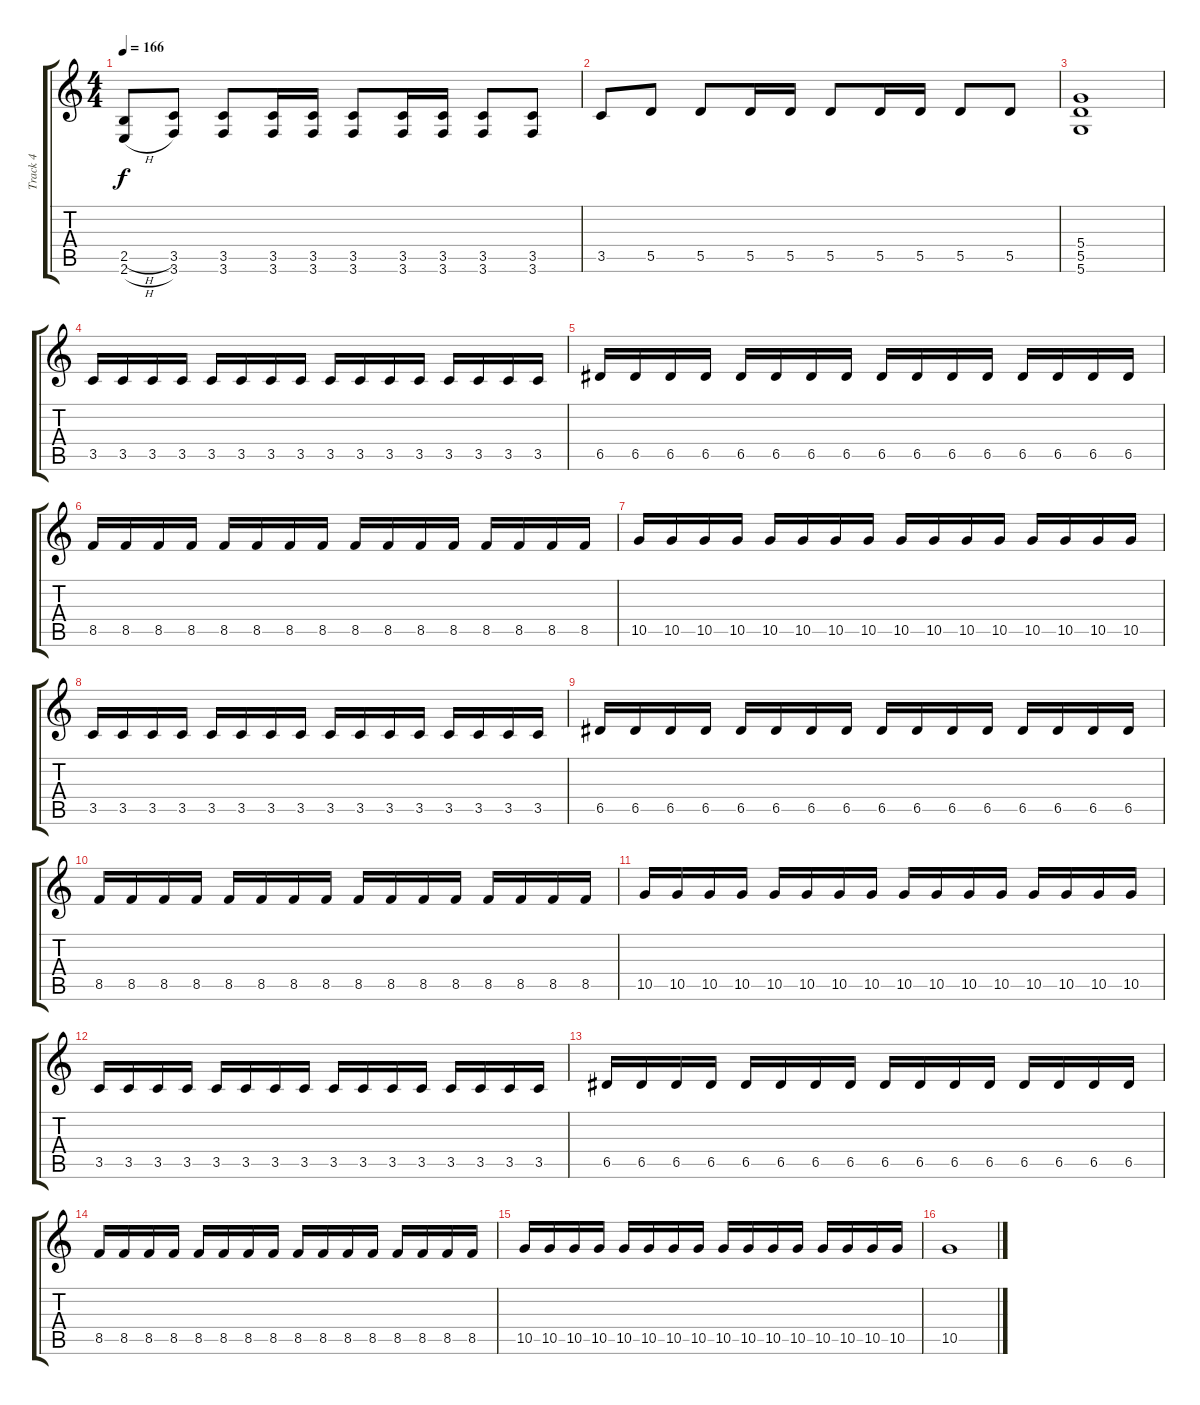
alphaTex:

\track ("Track 4" "Track 4") {instrument distortionguitar}
\staff {score tabs}
\tuning (E4 B3 G3 D3 A2 D2) {hide}
\ts (4 4)
\tempo 166
\clef g2
\ks aminor
(2.5{h} 2.6{h}).8{dy f} (3.5 3.6).8 (3.5 3.6).8 (3.5 3.6).16 (3.5 3.6).16 (3.5 3.6).8 (3.5 3.6).16 (3.5 3.6).16 (3.5 3.6).8 (3.5 3.6).8 |
3.5.8 5.5.8 5.5.8 5.5.16 5.5.16 5.5.8 5.5.16 5.5.16 5.5.8 5.5.8 |
(5.4 5.5 5.6).1 |
\ks c
3.5.16 3.5.16 3.5.16 3.5.16 3.5.16 3.5.16 3.5.16 3.5.16 3.5.16 3.5.16 3.5.16 3.5.16 3.5.16 3.5.16 3.5.16 3.5.16 |
6.5.16 6.5.16 6.5.16 6.5.16 6.5.16 6.5.16 6.5.16 6.5.16 6.5.16 6.5.16 6.5.16 6.5.16 6.5.16 6.5.16 6.5.16 6.5.16 |
8.5.16 8.5.16 8.5.16 8.5.16 8.5.16 8.5.16 8.5.16 8.5.16 8.5.16 8.5.16 8.5.16 8.5.16 8.5.16 8.5.16 8.5.16 8.5.16 |
10.5.16 10.5.16 10.5.16 10.5.16 10.5.16 10.5.16 10.5.16 10.5.16 10.5.16 10.5.16 10.5.16 10.5.16 10.5.16 10.5.16 10.5.16 10.5.16 |
3.5.16 3.5.16 3.5.16 3.5.16 3.5.16 3.5.16 3.5.16 3.5.16 3.5.16 3.5.16 3.5.16 3.5.16 3.5.16 3.5.16 3.5.16 3.5.16 |
6.5.16 6.5.16 6.5.16 6.5.16 6.5.16 6.5.16 6.5.16 6.5.16 6.5.16 6.5.16 6.5.16 6.5.16 6.5.16 6.5.16 6.5.16 6.5.16 |
8.5.16 8.5.16 8.5.16 8.5.16 8.5.16 8.5.16 8.5.16 8.5.16 8.5.16 8.5.16 8.5.16 8.5.16 8.5.16 8.5.16 8.5.16 8.5.16 |
10.5.16 10.5.16 10.5.16 10.5.16 10.5.16 10.5.16 10.5.16 10.5.16 10.5.16 10.5.16 10.5.16 10.5.16 10.5.16 10.5.16 10.5.16 10.5.16 |
3.5.16 3.5.16 3.5.16 3.5.16 3.5.16 3.5.16 3.5.16 3.5.16 3.5.16 3.5.16 3.5.16 3.5.16 3.5.16 3.5.16 3.5.16 3.5.16 |
6.5.16 6.5.16 6.5.16 6.5.16 6.5.16 6.5.16 6.5.16 6.5.16 6.5.16 6.5.16 6.5.16 6.5.16 6.5.16 6.5.16 6.5.16 6.5.16 |
8.5.16 8.5.16 8.5.16 8.5.16 8.5.16 8.5.16 8.5.16 8.5.16 8.5.16 8.5.16 8.5.16 8.5.16 8.5.16 8.5.16 8.5.16 8.5.16 |
10.5.16 10.5.16 10.5.16 10.5.16 10.5.16 10.5.16 10.5.16 10.5.16 10.5.16 10.5.16 10.5.16 10.5.16 10.5.16 10.5.16 10.5.16 10.5.16 |
10.5.1
